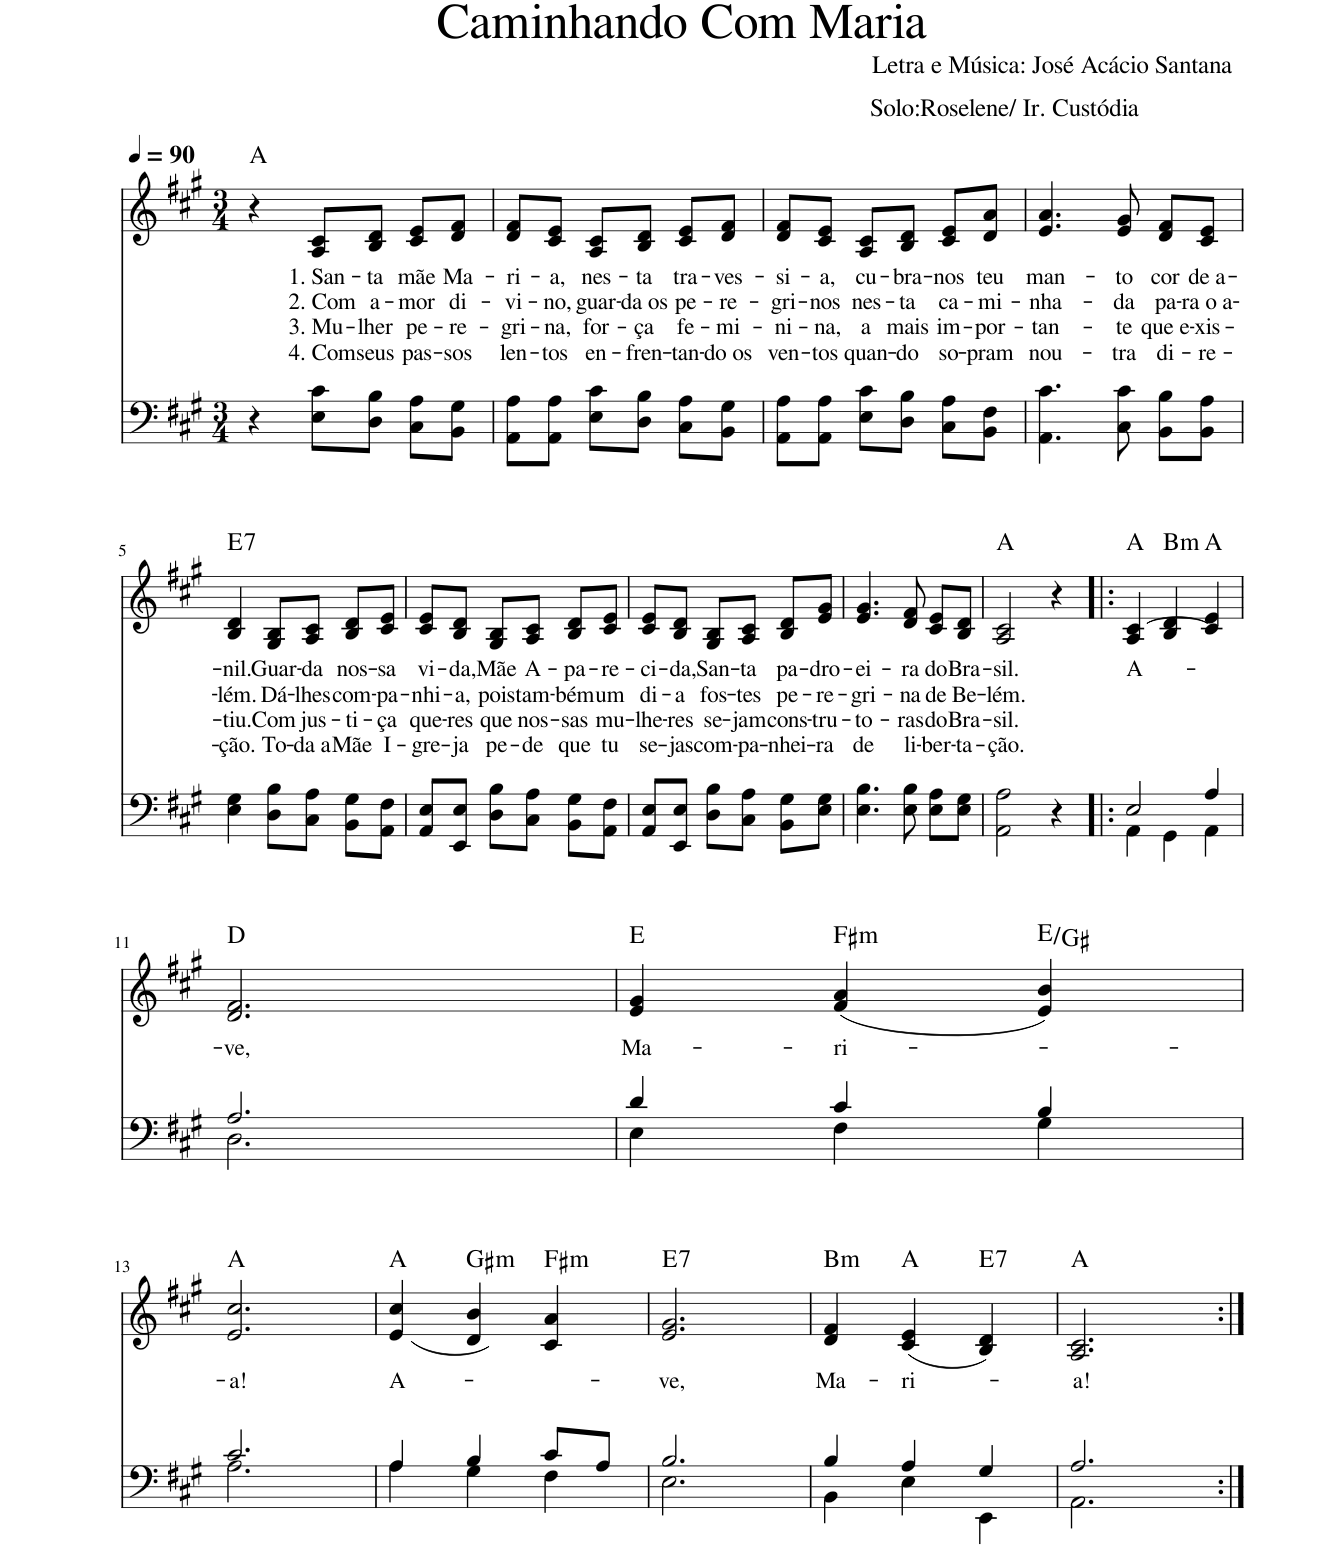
**kern	**kern	**text	**text	**text	**text	**harte
*part2	*part1	*part1	*part1	*part1	*part1	*part1
*staff2	*staff1	*staff1	*staff1	*staff1	*staff1	*
*I"Baixo	*I"Voz	*	*	*	*	*
*clefF4	*clefG2	*	*	*	*	*
*k[f#c#g#]	*k[f#c#g#]	*	*	*	*	*
*M3/4	*M3/4	*	*	*	*	*
*MM90	*MM90	*	*	*	*	*
=1	=1	=1	=1	=1	=1	=1
4r	4r	.	.	.	.	A:maj
!	!	!LO:LY:b	!LO:LY:b	!LO:LY:b	!LO:LY:b	!
8E\ 8c#\L	8A/ 8c#/L	1. San-	2. Com	3. Mu-	4. Com	.
!	!	!LO:LY:b	!LO:LY:b	!LO:LY:b	!LO:LY:b	!
8D\ 8B\J	8B/ 8d/J	-ta	a-	-lher	seus	.
!	!	!LO:LY:b	!LO:LY:b	!LO:LY:b	!LO:LY:b	!
8C#\ 8A\L	8c#/ 8e/L	mãe	-mor	pe-	pas-	.
!	!	!LO:LY:b	!LO:LY:b	!LO:LY:b	!LO:LY:b	!
8BB\ 8G#\J	8d/ 8f#/J	Ma-	di-	-re-	-sos	.
=2	=2	=2	=2	=2	=2	=2
!	!	!LO:LY:b	!LO:LY:b	!LO:LY:b	!LO:LY:b	!
8AA\ 8A\L	8d/ 8f#/L	-ri-	-vi-	-gri-	len-	.
!	!	!LO:LY:b	!LO:LY:b	!LO:LY:b	!LO:LY:b	!
8AA\ 8A\J	8c#/ 8e/J	-a,	-no,	-na,	-tos	.
!	!	!LO:LY:b	!LO:LY:b	!LO:LY:b	!LO:LY:b	!
8E\ 8c#\L	8A/ 8c#/L	nes-	guar-	for-	en-	.
!	!	!LO:LY:b	!LO:LY:b	!LO:LY:b	!LO:LY:b	!
8D\ 8B\J	8B/ 8d/J	-ta	-da os	-ça	-fren-	.
!	!	!LO:LY:b	!LO:LY:b	!LO:LY:b	!LO:LY:b	!
8C#\ 8A\L	8c#/ 8e/L	tra-	pe-	fe-	-tan-	.
!	!	!LO:LY:b	!LO:LY:b	!LO:LY:b	!LO:LY:b	!
8BB\ 8G#\J	8d/ 8f#/J	-ves-	-re-	-mi-	-do os	.
=3	=3	=3	=3	=3	=3	=3
!	!	!LO:LY:b	!LO:LY:b	!LO:LY:b	!LO:LY:b	!
8AA\ 8A\L	8d/ 8f#/L	-si-	-gri-	-ni-	ven-	.
!	!	!LO:LY:b	!LO:LY:b	!LO:LY:b	!LO:LY:b	!
8AA\ 8A\J	8c#/ 8e/J	-a,	-nos	-na,	-tos	.
!	!	!LO:LY:b	!LO:LY:b	!LO:LY:b	!LO:LY:b	!
8E\ 8c#\L	8A/ 8c#/L	cu-	nes-	a	quan-	.
!	!	!LO:LY:b	!LO:LY:b	!LO:LY:b	!LO:LY:b	!
8D\ 8B\J	8B/ 8d/J	-bra-	-ta	mais	-do	.
!	!	!LO:LY:b	!LO:LY:b	!LO:LY:b	!LO:LY:b	!
8C#\ 8A\L	8c#/ 8e/L	-nos	ca-	im-	so-	.
!	!	!LO:LY:b	!LO:LY:b	!LO:LY:b	!LO:LY:b	!
8BB\ 8F#\J	8d/ 8a/J	teu	-mi-	-por-	-pram	.
=4	=4	=4	=4	=4	=4	=4
!	!	!LO:LY:b	!LO:LY:b	!LO:LY:b	!LO:LY:b	!
4.AA\ 4.c#\	4.e/ 4.a/	man-	-nha-	-tan-	nou-	.
!	!	!LO:LY:b	!LO:LY:b	!LO:LY:b	!LO:LY:b	!
8C#\ 8c#\	8e/ 8g#/	-to	-da	-te	-tra	.
!	!	!LO:LY:b	!LO:LY:b	!LO:LY:b	!LO:LY:b	!
8BB\ 8B\L	8d/ 8f#/L	cor	pa-	que e-	di-	.
!	!	!LO:LY:b	!LO:LY:b	!LO:LY:b	!LO:LY:b	!
8BB\ 8A\J	8c#/ 8e/J	de a-	-ra o a-	-xis-	-re-	.
!!LO:LB:g=z
=5	=5	=5	=5	=5	=5	=5
!	!	!LO:LY:b	!LO:LY:b	!LO:LY:b	!LO:LY:b	!LO:H:kt=7
4E\ 4G#\	4B/ 4d/	-nil.	-lém.	-tiu.	-ção.	E:7
!	!	!LO:LY:b	!LO:LY:b	!LO:LY:b	!LO:LY:b	!
8D\ 8B\L	8G#/ 8B/L	Guar-	Dá-	Com	To-	.
!	!	!LO:LY:b	!LO:LY:b	!LO:LY:b	!LO:LY:b	!
8C#\ 8A\J	8A/ 8c#/J	-da	-lhes	jus-	-da a	.
!	!	!LO:LY:b	!LO:LY:b	!LO:LY:b	!LO:LY:b	!
8BB\ 8G#\L	8B/ 8d/L	nos-	com-	-ti-	Mãe	.
!	!	!LO:LY:b	!LO:LY:b	!LO:LY:b	!LO:LY:b	!
8AA\ 8F#\J	8c#/ 8e/J	-sa	-pa-	-ça	I-	.
=6	=6	=6	=6	=6	=6	=6
!	!	!LO:LY:b	!LO:LY:b	!LO:LY:b	!LO:LY:b	!
8AA/ 8E/L	8c#/ 8e/L	vi-	-nhi-	que-	-gre-	.
!	!	!LO:LY:b	!LO:LY:b	!LO:LY:b	!LO:LY:b	!
8EE/ 8E/J	8B/ 8d/J	-da,	-a,	-res	-ja	.
!	!	!LO:LY:b	!LO:LY:b	!LO:LY:b	!LO:LY:b	!
8D\ 8B\L	8G#/ 8B/L	Mãe	pois	que	pe-	.
!	!	!LO:LY:b	!LO:LY:b	!LO:LY:b	!LO:LY:b	!
8C#\ 8A\J	8A/ 8c#/J	A-	tam-	nos-	-de	.
!	!	!LO:LY:b	!LO:LY:b	!LO:LY:b	!LO:LY:b	!
8BB\ 8G#\L	8B/ 8d/L	-pa-	-bém	-sas	que	.
!	!	!LO:LY:b	!LO:LY:b	!LO:LY:b	!LO:LY:b	!
8AA\ 8F#\J	8c#/ 8e/J	-re-	um	mu-	tu	.
=7	=7	=7	=7	=7	=7	=7
!	!	!LO:LY:b	!LO:LY:b	!LO:LY:b	!LO:LY:b	!
8AA/ 8E/L	8c#/ 8e/L	-ci-	di-	-lhe-	se-	.
!	!	!LO:LY:b	!LO:LY:b	!LO:LY:b	!LO:LY:b	!
8EE/ 8E/J	8B/ 8d/J	-da,	-a	-res	-jas	.
!	!	!LO:LY:b	!LO:LY:b	!LO:LY:b	!LO:LY:b	!
8D\ 8B\L	8G#/ 8B/L	San-	fos-	se-	com-	.
!	!	!LO:LY:b	!LO:LY:b	!LO:LY:b	!LO:LY:b	!
8C#\ 8A\J	8A/ 8c#/J	-ta	-tes	-jam	-pa-	.
!	!	!LO:LY:b	!LO:LY:b	!LO:LY:b	!LO:LY:b	!
8BB\ 8G#\L	8B/ 8d/L	pa-	pe-	cons-	-nhei-	.
!	!	!LO:LY:b	!LO:LY:b	!LO:LY:b	!LO:LY:b	!
8E\ 8G#\J	8e/ 8g#/J	-dro-	-re-	-tru-	-ra	.
=8	=8	=8	=8	=8	=8	=8
!	!	!LO:LY:b	!LO:LY:b	!LO:LY:b	!LO:LY:b	!
4.E\ 4.B\	4.e/ 4.g#/	-ei-	-gri-	-to-	de	.
!	!	!LO:LY:b	!LO:LY:b	!LO:LY:b	!LO:LY:b	!
8E\ 8B\	8d/ 8f#/	-ra	-na	-ras	li-	.
!	!	!LO:LY:b	!LO:LY:b	!LO:LY:b	!LO:LY:b	!
8E\ 8A\L	8c#/ 8e/L	do	de	do	-ber-	.
!	!	!LO:LY:b	!LO:LY:b	!LO:LY:b	!LO:LY:b	!
8E\ 8G#\J	8B/ 8d/J	Bra-	Be-	Bra-	-ta-	.
=9	=9	=9	=9	=9	=9	=9
!	!	!LO:LY:b	!LO:LY:b	!LO:LY:b	!LO:LY:b	!
2AA\ 2A\	2A/ 2c#/	-sil.	-lém.	-sil.	-ção.	A:maj
4r	4r	.	.	.	.	.
=10!|:	=10!|:	=10!|:	=10!|:	=10!|:	=10!|:	=10!|:
*^	*	*	*	*	*	*
!	!	!	!LO:LY:b	!	!	!	!
2E/	4AA\	4A/ [4c#/	A-	.	.	.	A:maj
!	!	!	!	!	!	!	!LO:H:kt=m
.	4GG#\	4B/ 4d/	.	.	.	.	B:min
4A/	4AA\	4c#/] 4e/	.	.	.	.	A:maj
!!LO:LB:g=z
=11	=11	=11	=11	=11	=11	=11	=11
!	!	!	!LO:LY:b	!	!	!	!
2.A/	2.D\	2.d/ 2.f#/	-ve,	.	.	.	D:maj
=12	=12	=12	=12	=12	=12	=12	=12
!	!	!	!LO:LY:b	!	!	!	!
4d/	4E\	4e/ 4g#/	Ma-	.	.	.	E:maj
!	!	!	!LO:LY:b	!	!	!	!LO:H:kt=m
4c#/	4F#\	(4f#/ 4a/	-ri-	.	.	.	F#:min
4B/	4G#\	4e/ 4b/)	.	.	.	.	E:maj/3
!!LO:LB:g=z
=13	=13	=13	=13	=13	=13	=13	=13
!	!	!	!LO:LY:b	!	!	!	!
2.c#/	2.A\	2.e/ 2.cc#/	-a!	.	.	.	A:maj
=14	=14	=14	=14	=14	=14	=14	=14
!	!	!	!LO:LY:b	!	!	!	!
4A/	4A\	4e/ 4cc#/	A-	.	.	.	A:maj
!	!	!	!	!	!	!	!LO:H:kt=m
4B/	4G#\	(4d/ 4b/	.	.	.	.	G#:min
!	!	!	!	!	!	!	!LO:H:kt=m
8c#/L	4F#\	4c#/ 4a/)	.	.	.	.	F#:min
8A/J	.	.	.	.	.	.	.
=15	=15	=15	=15	=15	=15	=15	=15
!	!	!	!LO:LY:b	!	!	!	!LO:H:kt=7
2.B/	2.E\	2.e/ 2.g#/	-ve,	.	.	.	E:7
=16	=16	=16	=16	=16	=16	=16	=16
!	!	!	!LO:LY:b	!	!	!	!LO:H:kt=m
4B/	4BB\	4d/ 4f#/	Ma-	.	.	.	B:min
!	!	!	!LO:LY:b	!	!	!	!
4A/	4E\	(4c#/ 4e/	-ri-	.	.	.	A:maj
!	!	!	!	!	!	!	!LO:H:kt=7
4G#/	4EE\	4B/ 4d/)	.	.	.	.	E:7
=17	=17	=17	=17	=17	=17	=17	=17
!	!	!	!LO:LY:b	!	!	!	!
2.A/	2.AA\	2.A/ 2.c#/	-a!	.	.	.	A:maj
*v	*v	*	*	*	*	*	*
=:|!	=:|!	=:|!	=:|!	=:|!	=:|!	=:|!
*-	*-	*-	*-	*-	*-	*-
